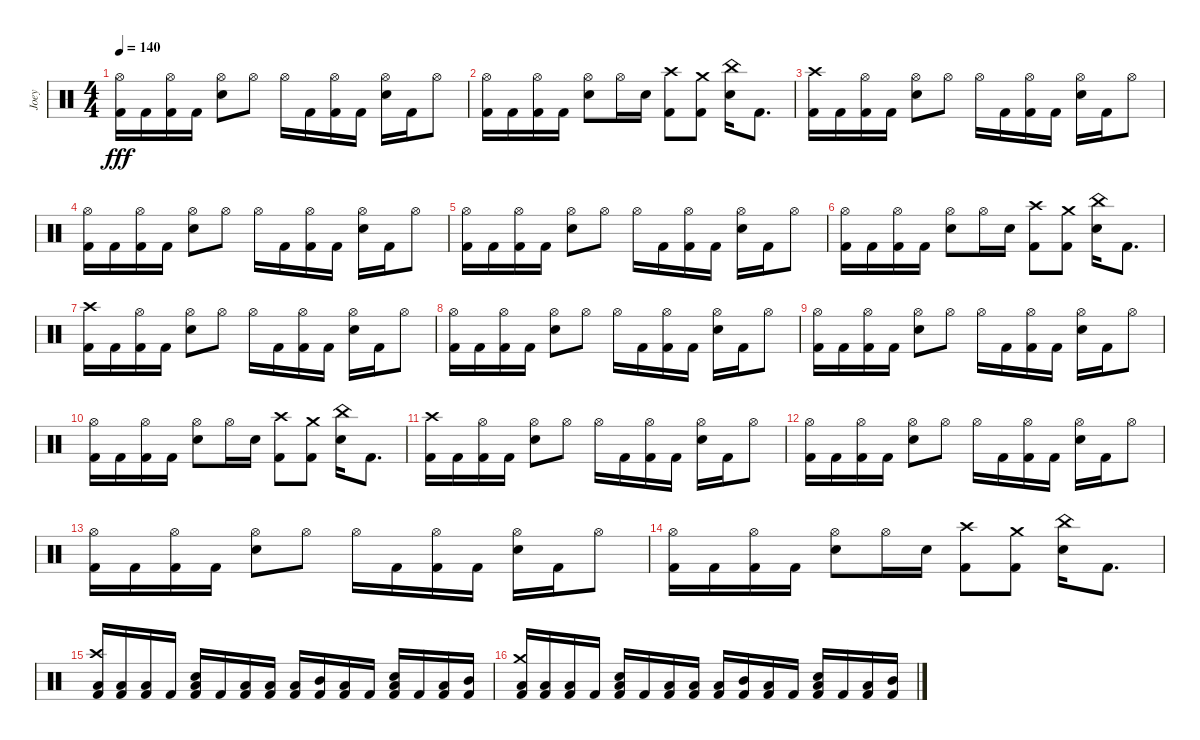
\track ("Joey" "Joey") {instrument percussion}
\staff {score}
\articulation defaults
\ts (4 4)
\tempo 140
\clef neutral
\ks c
("Hi-Hat (open)" "Kick (hit) 2").16{dy fff} "Kick (hit) 2".16 ("Hi-Hat (open)" "Kick (hit) 2").16 "Kick (hit) 2".16 ("Hi-Hat (open)" "Electric Snare (hit)").8 "Hi-Hat (open)".8 "Hi-Hat (open)".16 "Kick (hit) 2".16 ("Hi-Hat (open)" "Kick (hit) 2").16 "Kick (hit) 2".16 ("Hi-Hat (open)" "Electric Snare (hit)").16 "Kick (hit) 2".16 "Hi-Hat (open)".8 |
("Hi-Hat (open)" "Kick (hit) 2").16 "Kick (hit) 2".16 ("Hi-Hat (open)" "Kick (hit) 2").16 "Kick (hit) 2".16 ("Hi-Hat (open)" "Electric Snare (hit)").8 "Hi-Hat (open)".16 "Electric Snare (hit)".16 ("Crash high (hit)" "Kick (hit) 2").8 ("Crash medium (hit)" "Kick (hit) 2").8 ("China (hit)" "Electric Snare (hit)").16 "Kick (hit) 2".8{d} |
("Crash high (hit)" "Kick (hit) 2").16 "Kick (hit) 2".16 ("Hi-Hat (open)" "Kick (hit) 2").16 "Kick (hit) 2".16 ("Hi-Hat (open)" "Electric Snare (hit)").8 "Hi-Hat (open)".8 "Hi-Hat (open)".16 "Kick (hit) 2".16 ("Hi-Hat (open)" "Kick (hit) 2").16 "Kick (hit) 2".16 ("Hi-Hat (open)" "Electric Snare (hit)").16 "Kick (hit) 2".16 "Hi-Hat (open)".8 |
("Hi-Hat (open)" "Kick (hit) 2").16 "Kick (hit) 2".16 ("Hi-Hat (open)" "Kick (hit) 2").16 "Kick (hit) 2".16 ("Hi-Hat (open)" "Electric Snare (hit)").8 "Hi-Hat (open)".8 "Hi-Hat (open)".16 "Kick (hit) 2".16 ("Hi-Hat (open)" "Kick (hit) 2").16 "Kick (hit) 2".16 ("Hi-Hat (open)" "Electric Snare (hit)").16 "Kick (hit) 2".16 "Hi-Hat (open)".8 |
("Hi-Hat (open)" "Kick (hit) 2").16 "Kick (hit) 2".16 ("Hi-Hat (open)" "Kick (hit) 2").16 "Kick (hit) 2".16 ("Hi-Hat (open)" "Electric Snare (hit)").8 "Hi-Hat (open)".8 "Hi-Hat (open)".16 "Kick (hit) 2".16 ("Hi-Hat (open)" "Kick (hit) 2").16 "Kick (hit) 2".16 ("Hi-Hat (open)" "Electric Snare (hit)").16 "Kick (hit) 2".16 "Hi-Hat (open)".8 |
("Hi-Hat (open)" "Kick (hit) 2").16 "Kick (hit) 2".16 ("Hi-Hat (open)" "Kick (hit) 2").16 "Kick (hit) 2".16 ("Hi-Hat (open)" "Electric Snare (hit)").8 "Hi-Hat (open)".16 "Electric Snare (hit)".16 ("Crash high (hit)" "Kick (hit) 2").8 ("Crash medium (hit)" "Kick (hit) 2").8 ("China (hit)" "Electric Snare (hit)").16 "Kick (hit) 2".8{d} |
("Crash high (hit)" "Kick (hit) 2").16 "Kick (hit) 2".16 ("Hi-Hat (open)" "Kick (hit) 2").16 "Kick (hit) 2".16 ("Hi-Hat (open)" "Electric Snare (hit)").8 "Hi-Hat (open)".8 "Hi-Hat (open)".16 "Kick (hit) 2".16 ("Hi-Hat (open)" "Kick (hit) 2").16 "Kick (hit) 2".16 ("Hi-Hat (open)" "Electric Snare (hit)").16 "Kick (hit) 2".16 "Hi-Hat (open)".8 |
("Hi-Hat (open)" "Kick (hit) 2").16 "Kick (hit) 2".16 ("Hi-Hat (open)" "Kick (hit) 2").16 "Kick (hit) 2".16 ("Hi-Hat (open)" "Electric Snare (hit)").8 "Hi-Hat (open)".8 "Hi-Hat (open)".16 "Kick (hit) 2".16 ("Hi-Hat (open)" "Kick (hit) 2").16 "Kick (hit) 2".16 ("Hi-Hat (open)" "Electric Snare (hit)").16 "Kick (hit) 2".16 "Hi-Hat (open)".8 |
("Hi-Hat (open)" "Kick (hit) 2").16 "Kick (hit) 2".16 ("Hi-Hat (open)" "Kick (hit) 2").16 "Kick (hit) 2".16 ("Hi-Hat (open)" "Electric Snare (hit)").8 "Hi-Hat (open)".8 "Hi-Hat (open)".16 "Kick (hit) 2".16 ("Hi-Hat (open)" "Kick (hit) 2").16 "Kick (hit) 2".16 ("Hi-Hat (open)" "Electric Snare (hit)").16 "Kick (hit) 2".16 "Hi-Hat (open)".8 |
("Hi-Hat (open)" "Kick (hit) 2").16 "Kick (hit) 2".16 ("Hi-Hat (open)" "Kick (hit) 2").16 "Kick (hit) 2".16 ("Hi-Hat (open)" "Electric Snare (hit)").8 "Hi-Hat (open)".16 "Electric Snare (hit)".16 ("Crash high (hit)" "Kick (hit) 2").8 ("Crash medium (hit)" "Kick (hit) 2").8 ("China (hit)" "Electric Snare (hit)").16 "Kick (hit) 2".8{d} |
("Crash high (hit)" "Kick (hit) 2").16 "Kick (hit) 2".16 ("Hi-Hat (open)" "Kick (hit) 2").16 "Kick (hit) 2".16 ("Hi-Hat (open)" "Electric Snare (hit)").8 "Hi-Hat (open)".8 "Hi-Hat (open)".16 "Kick (hit) 2".16 ("Hi-Hat (open)" "Kick (hit) 2").16 "Kick (hit) 2".16 ("Hi-Hat (open)" "Electric Snare (hit)").16 "Kick (hit) 2".16 "Hi-Hat (open)".8 |
("Hi-Hat (open)" "Kick (hit) 2").16 "Kick (hit) 2".16 ("Hi-Hat (open)" "Kick (hit) 2").16 "Kick (hit) 2".16 ("Hi-Hat (open)" "Electric Snare (hit)").8 "Hi-Hat (open)".8 "Hi-Hat (open)".16 "Kick (hit) 2".16 ("Hi-Hat (open)" "Kick (hit) 2").16 "Kick (hit) 2".16 ("Hi-Hat (open)" "Electric Snare (hit)").16 "Kick (hit) 2".16 "Hi-Hat (open)".8 |
("Hi-Hat (open)" "Kick (hit) 2").16 "Kick (hit) 2".16 ("Hi-Hat (open)" "Kick (hit) 2").16 "Kick (hit) 2".16 ("Hi-Hat (open)" "Electric Snare (hit)").8 "Hi-Hat (open)".8 "Hi-Hat (open)".16 "Kick (hit) 2".16 ("Hi-Hat (open)" "Kick (hit) 2").16 "Kick (hit) 2".16 ("Hi-Hat (open)" "Electric Snare (hit)").16 "Kick (hit) 2".16 "Hi-Hat (open)".8 |
("Hi-Hat (open)" "Kick (hit) 2").16 "Kick (hit) 2".16 ("Hi-Hat (open)" "Kick (hit) 2").16 "Kick (hit) 2".16 ("Hi-Hat (open)" "Electric Snare (hit)").8 "Hi-Hat (open)".16 "Electric Snare (hit)".16 ("Crash high (hit)" "Kick (hit) 2").8 ("Crash medium (hit)" "Kick (hit) 2").8 ("China (hit)" "Electric Snare (hit)").16 "Kick (hit) 2".8{d} |
("Crash high (hit)" "Low Floor Tom (hit)" "Kick (hit) 2").16 ("Low Tom (hit)" "Kick (hit) 2").16 ("Low Floor Tom (hit)" "Kick (hit) 2").16 "Kick (hit) 2".16 ("Electric Snare (hit)" "Low Floor Tom (hit)" "Kick (hit) 2").16 "Kick (hit) 2".16 ("Low Floor Tom (hit)" "Kick (hit) 2").16 ("Low Tom (hit)" "Kick (hit) 2").16 ("Low Floor Tom (hit)" "Kick (hit) 2").16 ("Mid Tom (hit)" "Kick (hit) 2").16 ("Low Floor Tom (hit)" "Kick (hit) 2").16 "Kick (hit) 2".16 ("Electric Snare (hit)" "Low Floor Tom (hit)" "Kick (hit) 2").16 "Kick (hit) 2".16 ("Low Floor Tom (hit)" "Kick (hit) 2").16 ("Mid Tom (hit)" "Kick (hit) 2").16 |
("Crash medium (hit)" "Low Floor Tom (hit)" "Kick (hit) 2").16 ("Low Tom (hit)" "Kick (hit) 2").16 ("Low Floor Tom (hit)" "Kick (hit) 2").16 "Kick (hit) 2".16 ("Electric Snare (hit)" "Low Floor Tom (hit)" "Kick (hit) 2").16 "Kick (hit) 2".16 ("Low Floor Tom (hit)" "Kick (hit) 2").16 ("Low Tom (hit)" "Kick (hit) 2").16 ("Low Floor Tom (hit)" "Kick (hit) 2").16 ("Mid Tom (hit)" "Kick (hit) 2").16 ("Low Floor Tom (hit)" "Kick (hit) 2").16 "Kick (hit) 2".16 ("Electric Snare (hit)" "Low Floor Tom (hit)" "Kick (hit) 2").16 "Kick (hit) 2".16 ("Low Floor Tom (hit)" "Kick (hit) 2").16 ("Mid Tom (hit)" "Kick (hit) 2").16
